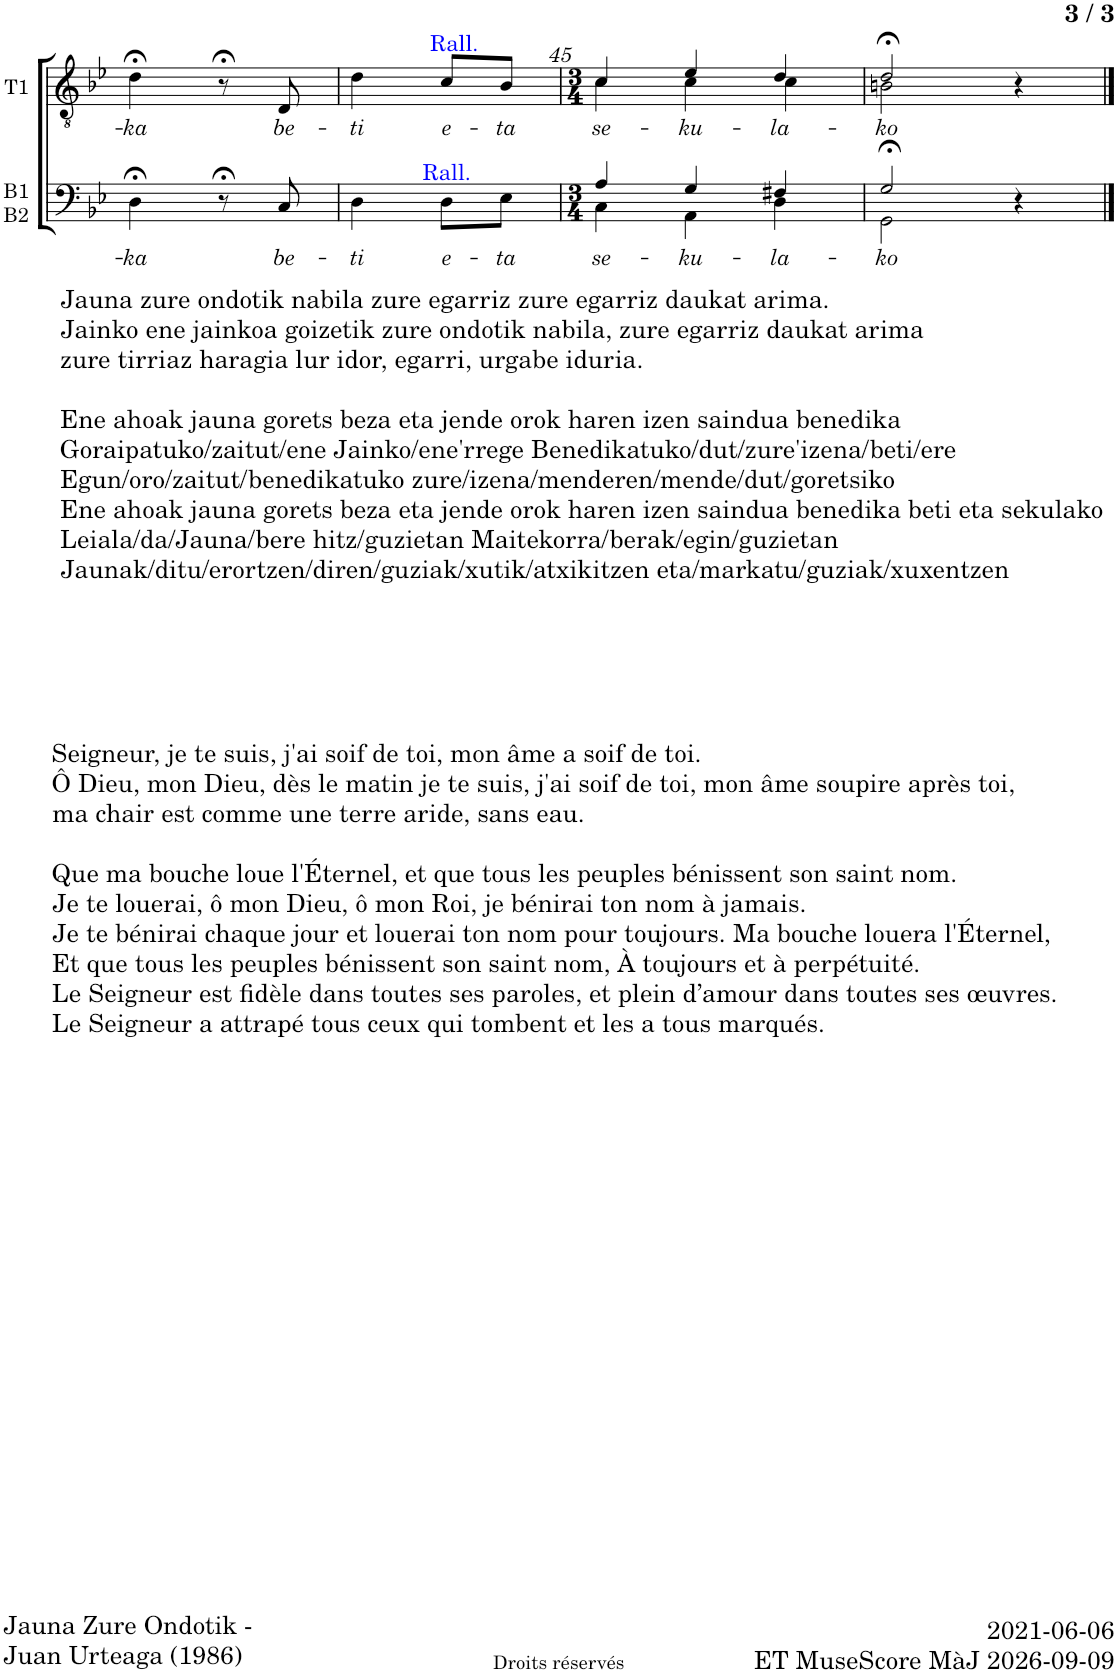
**kern	**text	**kern	**text
*part2	*part2	*part1	*part1
*staff2	*staff2	*staff1	*staff1
*I"Baryton	*	*I"Ténor 1	*
*I'B1	*	*I'T1	*
!!LO:PB:g=z
*clefF4	*	*clefGv2	*
*k[b-e-]	*	*k[b-e-]	*
*M2/4	*	*M2/4	*
=43	=43	=43	=43
!	!LO:LY:b	!	!LO:LY:b
4D;<\	-ka	4d;<\	-ka
8r;<	.	8r;<	.
!	!LO:LY:b	!	!LO:LY:b
8C/	be-	8D/	be-
=44	=44	=44	=44
!	!LO:LY:b	!	!LO:LY:b
4D\	-ti	4d\	-ti
!	!	!LO:TX:a:color=#0000FF:t=Rall.	!
!LO:TX:a:color=#0000FF:t=Rall.	!	!	!
!	!LO:LY:b	!	!LO:LY:b
8D\L	e-	8c/L	e-
!	!LO:LY:b	!	!LO:LY:b
8E-\J	-ta	8B-/J	-ta
=45	=45	=45	=45
*M3/4	*	*M3/4	*
!	!LO:LY:b	!	!LO:LY:b
*^	*	*^	*
4A/	4C\	se-	4c/	4c\	se-
!	!	!LO:LY:b	!	!	!LO:LY:b
4G/	4AA\	-ku-	4e-/	4c\	-ku-
!	!	!LO:LY:b	!	!	!LO:LY:b
4F#X/	4D\	-la-	4d/	4c\	-la-
=46	=46	=46	=46	=46	=46
!	!	!LO:LY:b	!	!	!LO:LY:b
2G;</	2GG\	-ko	2d;</	2Bn\	-ko
4r	4ryy	.	4r	4ryy	.
*v	*v	*	*	*	*
*	*	*v	*v	*
==	==	==	==
*-	*-	*-	*-
